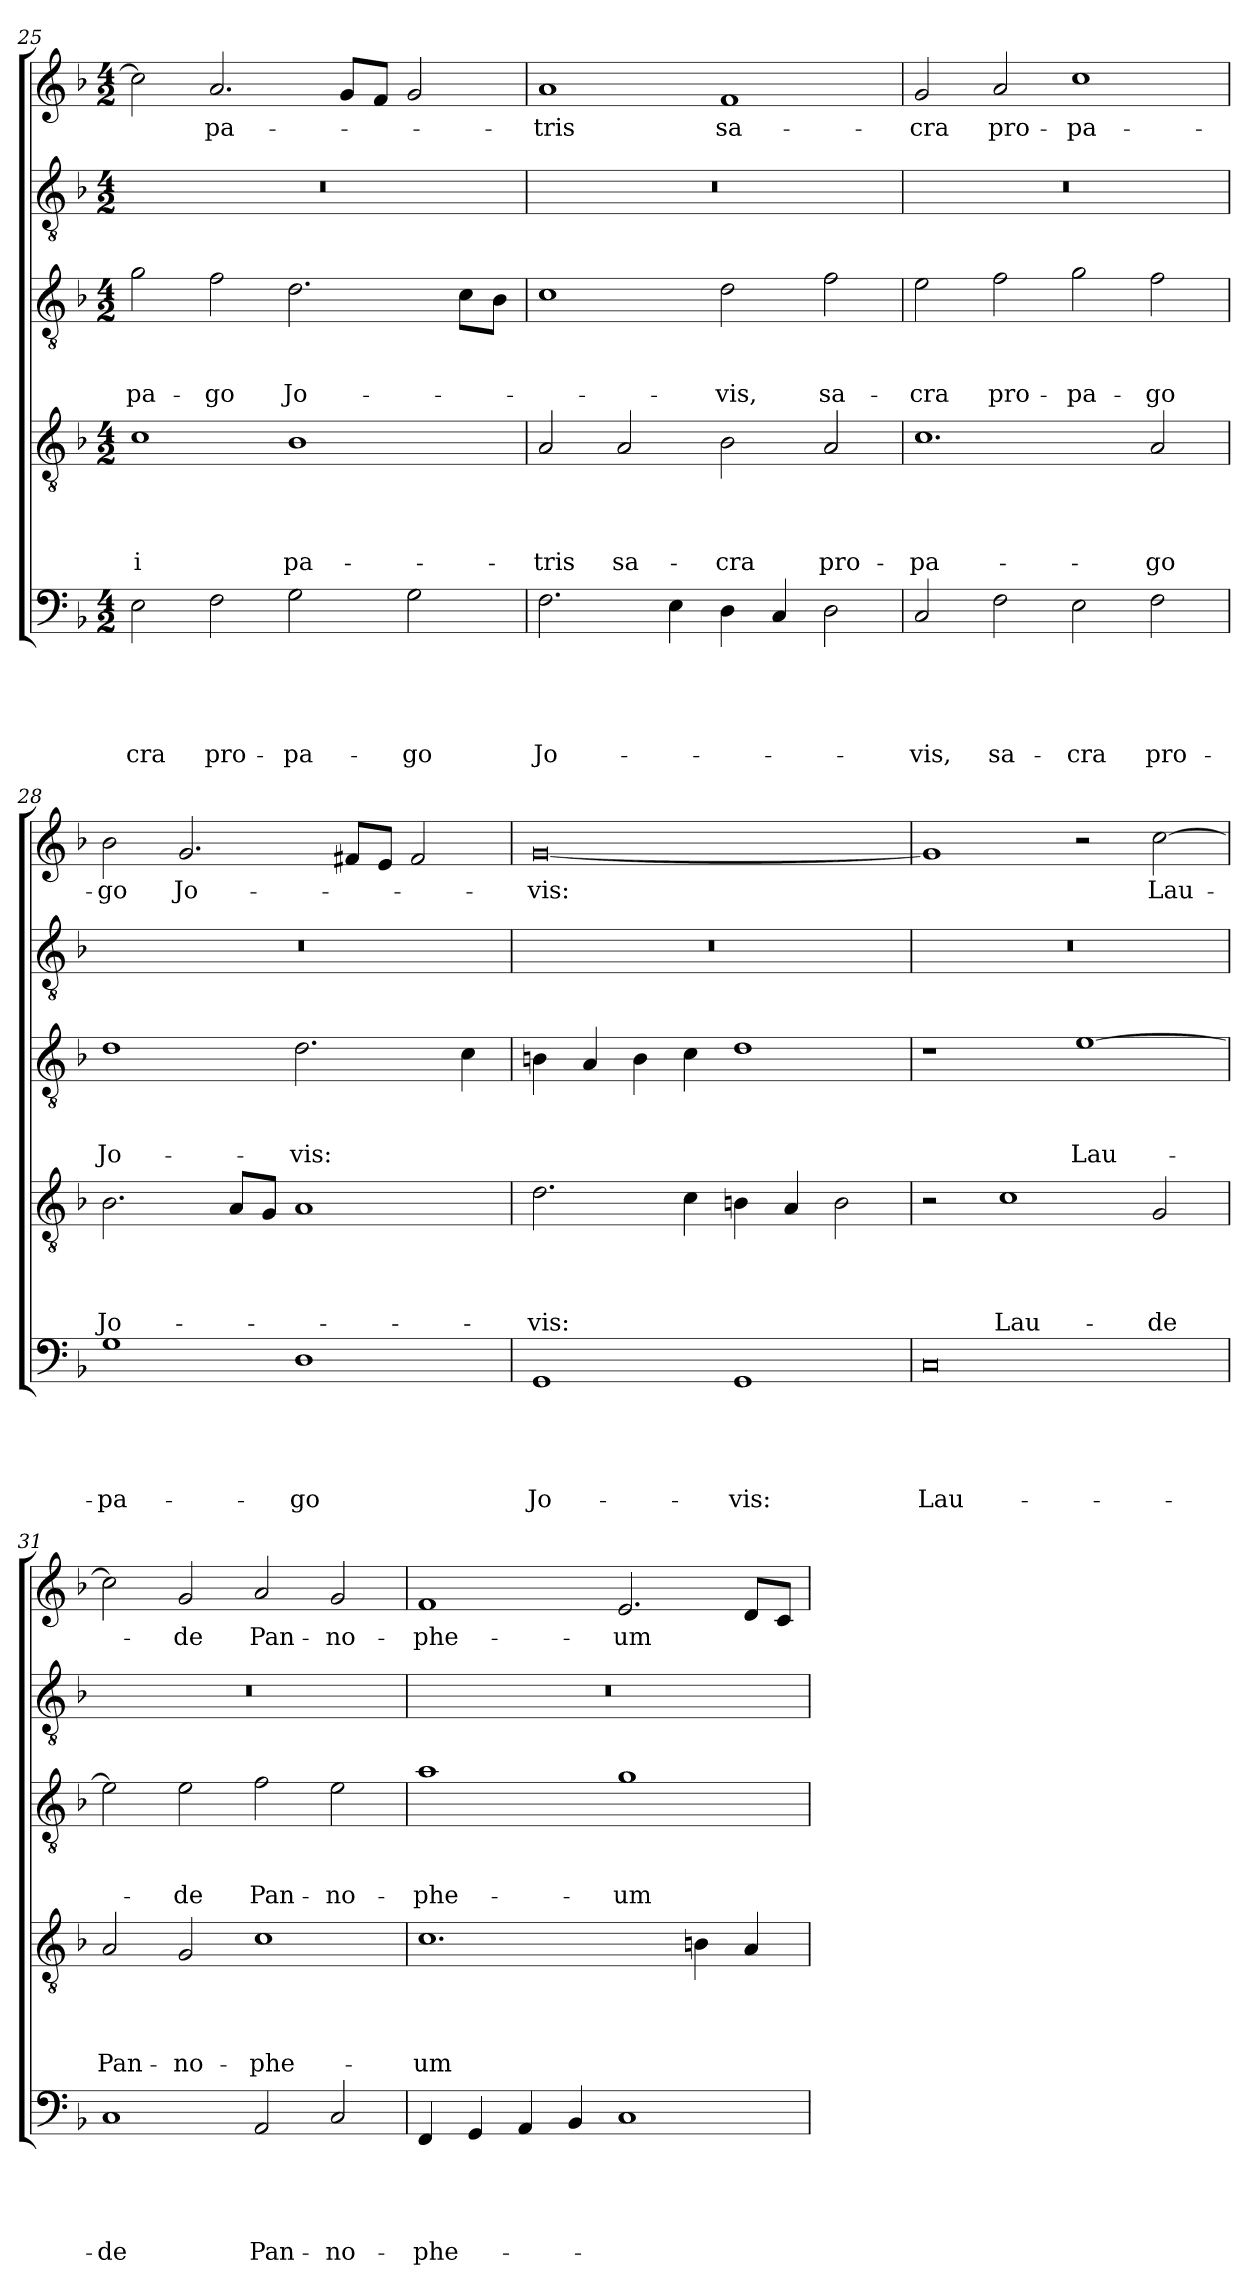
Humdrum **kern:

**kern	**text	**text	**text	**text	**text	**kern	**text	**text	**text	**text	**kern	**text	**text	**text	**kern	**kern	**text
*part5	*part5	*part5	*part5	*part5	*part5	*part4	*part4	*part4	*part4	*part4	*part3	*part3	*part3	*part3	*part2	*part1	*part1
*staff5	*staff5	*staff5	*staff5	*staff5	*staff5	*staff4	*staff4	*staff4	*staff4	*staff4	*staff3	*staff3	*staff3	*staff3	*staff2	*staff1	*staff1
*clefF4	*	*	*	*	*	*clefGv2	*	*	*	*	*clefGv2	*	*	*	*clefGv2	*clefG2	*
*k[b-]	*	*	*	*	*	*k[b-]	*	*	*	*	*k[b-]	*	*	*	*k[b-]	*k[b-]	*
*F:	*	*	*	*	*	*F:	*	*	*	*	*F:	*	*	*	*F:	*F:	*
*M4/2	*	*	*	*	*	*M4/2	*	*	*	*	*M4/2	*	*	*	*M4/2	*M4/2	*
=25	=25	=25	=25	=25	=25	=25	=25	=25	=25	=25	=25	=25	=25	=25	=25	=25	=25
2E\	.	.	.	.	-cra	1c	.	.	.	-i	2g\	.	.	-pa-	0r	2cc\]	.
2F\	.	.	.	.	pro-	.	.	.	.	.	2f\	.	.	-go	.	2.a/	pa-
2G\	.	.	.	.	-pa-	1B-	.	.	.	pa-	2.d\	.	.	Jo-	.	.	.
.	.	.	.	.	.	.	.	.	.	.	.	.	.	.	.	8g/L	.
.	.	.	.	.	.	.	.	.	.	.	.	.	.	.	.	8f/J	.
2G\	.	.	.	.	-go	.	.	.	.	.	.	.	.	.	.	2g/	.
.	.	.	.	.	.	.	.	.	.	.	8c\L	.	.	.	.	.	.
.	.	.	.	.	.	.	.	.	.	.	8B-\J	.	.	.	.	.	.
=26	=26	=26	=26	=26	=26	=26	=26	=26	=26	=26	=26	=26	=26	=26	=26	=26	=26
2.F\	.	.	.	.	Jo-	2A/	.	.	.	-tris	1c	.	.	.	0r	1a	-tris
.	.	.	.	.	.	2A/	.	.	.	sa-	.	.	.	.	.	.	.
4E\	.	.	.	.	.	.	.	.	.	.	.	.	.	.	.	.	.
4D\	.	.	.	.	.	2B-\	.	.	.	-cra	2d\	.	.	-vis,	.	1f	sa-
4C/	.	.	.	.	.	.	.	.	.	.	.	.	.	.	.	.	.
2D\	.	.	.	.	.	2A/	.	.	.	pro-	2f\	.	.	sa-	.	.	.
!!LO:PB:g=z
=27	=27	=27	=27	=27	=27	=27	=27	=27	=27	=27	=27	=27	=27	=27	=27	=27	=27
2C/	.	.	.	.	-vis,	1.c	.	.	.	-pa-	2e\	.	.	-cra	0r	2g/	-cra
2F\	.	.	.	.	sa-	.	.	.	.	.	2f\	.	.	pro-	.	2a/	pro-
2E\	.	.	.	.	-cra	.	.	.	.	.	2g\	.	.	-pa-	.	1cc	-pa-
2F\	.	.	.	.	pro-	2A/	.	.	.	-go	2f\	.	.	-go	.	.	.
=28	=28	=28	=28	=28	=28	=28	=28	=28	=28	=28	=28	=28	=28	=28	=28	=28	=28
1G	.	.	.	.	-pa-	2.B-\	.	.	.	Jo-	1d	.	.	Jo-	0r	2b-\	-go
.	.	.	.	.	.	.	.	.	.	.	.	.	.	.	.	2.g/	Jo-
.	.	.	.	.	.	8A/L	.	.	.	.	.	.	.	.	.	.	.
.	.	.	.	.	.	8G/J	.	.	.	.	.	.	.	.	.	.	.
1D	.	.	.	.	-go	1A	.	.	.	.	2.d\	.	.	-vis:	.	.	.
.	.	.	.	.	.	.	.	.	.	.	.	.	.	.	.	8f#X/L	.
.	.	.	.	.	.	.	.	.	.	.	.	.	.	.	.	8e/J	.
.	.	.	.	.	.	.	.	.	.	.	.	.	.	.	.	2f#/	.
.	.	.	.	.	.	.	.	.	.	.	4c\	.	.	.	.	.	.
=29	=29	=29	=29	=29	=29	=29	=29	=29	=29	=29	=29	=29	=29	=29	=29	=29	=29
1GG	.	.	.	.	Jo-	2.d\	.	.	.	-vis:	4Bn\	.	.	.	0r	[0g	-vis:
.	.	.	.	.	.	.	.	.	.	.	4A/	.	.	.	.	.	.
.	.	.	.	.	.	.	.	.	.	.	4B\	.	.	.	.	.	.
.	.	.	.	.	.	4c\	.	.	.	.	4c\	.	.	.	.	.	.
1GG	.	.	.	.	-vis:	4Bn\	.	.	.	.	1d	.	.	.	.	.	.
.	.	.	.	.	.	4A/	.	.	.	.	.	.	.	.	.	.	.
.	.	.	.	.	.	2B\	.	.	.	.	.	.	.	.	.	.	.
=30	=30	=30	=30	=30	=30	=30	=30	=30	=30	=30	=30	=30	=30	=30	=30	=30	=30
0C	.	.	.	.	Lau-	2r	.	.	.	.	1r	.	.	.	0r	1g]	.
.	.	.	.	.	.	1c	.	.	.	Lau-	.	.	.	.	.	.	.
.	.	.	.	.	.	.	.	.	.	.	[1e	.	.	Lau-	.	2r	.
.	.	.	.	.	.	2G/	.	.	.	-de	.	.	.	.	.	[2cc\	Lau-
=31	=31	=31	=31	=31	=31	=31	=31	=31	=31	=31	=31	=31	=31	=31	=31	=31	=31
1C	.	.	.	.	-de	2A/	.	.	.	Pan-	2e\]	.	.	.	0r	2cc\]	.
.	.	.	.	.	.	2G/	.	.	.	-no-	2e\	.	.	-de	.	2g/	-de
2AA/	.	.	.	.	Pan-	1c	.	.	.	-phe-	2f\	.	.	Pan-	.	2a/	Pan-
2C/	.	.	.	.	-no-	.	.	.	.	.	2e\	.	.	-no-	.	2g/	-no-
=32	=32	=32	=32	=32	=32	=32	=32	=32	=32	=32	=32	=32	=32	=32	=32	=32	=32
4FF/	.	.	.	.	-phe-	1.c	.	.	.	-um	1a	.	.	-phe-	0r	1f	-phe-
4GG/	.	.	.	.	.	.	.	.	.	.	.	.	.	.	.	.	.
4AA/	.	.	.	.	.	.	.	.	.	.	.	.	.	.	.	.	.
4BB-/	.	.	.	.	.	.	.	.	.	.	.	.	.	.	.	.	.
1C	.	.	.	.	.	.	.	.	.	.	1g	.	.	-um	.	2.e/	-um
.	.	.	.	.	.	4Bn\	.	.	.	.	.	.	.	.	.	.	.
.	.	.	.	.	.	4A/	.	.	.	.	.	.	.	.	.	8d/L	.
.	.	.	.	.	.	.	.	.	.	.	.	.	.	.	.	8c/J	.
=	=	=	=	=	=	=	=	=	=	=	=	=	=	=	=	=	=
*-	*-	*-	*-	*-	*-	*-	*-	*-	*-	*-	*-	*-	*-	*-	*-	*-	*-
